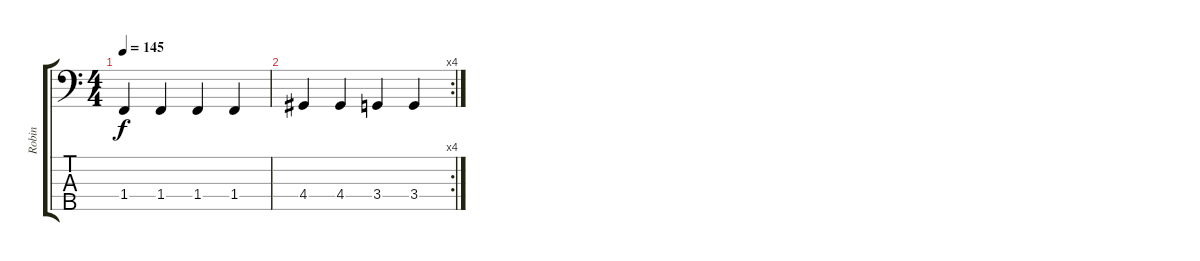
\track ("Robin" "Robin") {instrument electricbasspick}
\staff {score tabs}
\tuning (G2 D2 A1 E1 B0) {hide}
\ts (4 4)
\tempo 145
\clef f4
\ks c
1.4.4{dy f} 1.4.4 1.4.4 1.4.4 |
\rc 4
4.4.4 4.4.4 3.4.4 3.4.4
